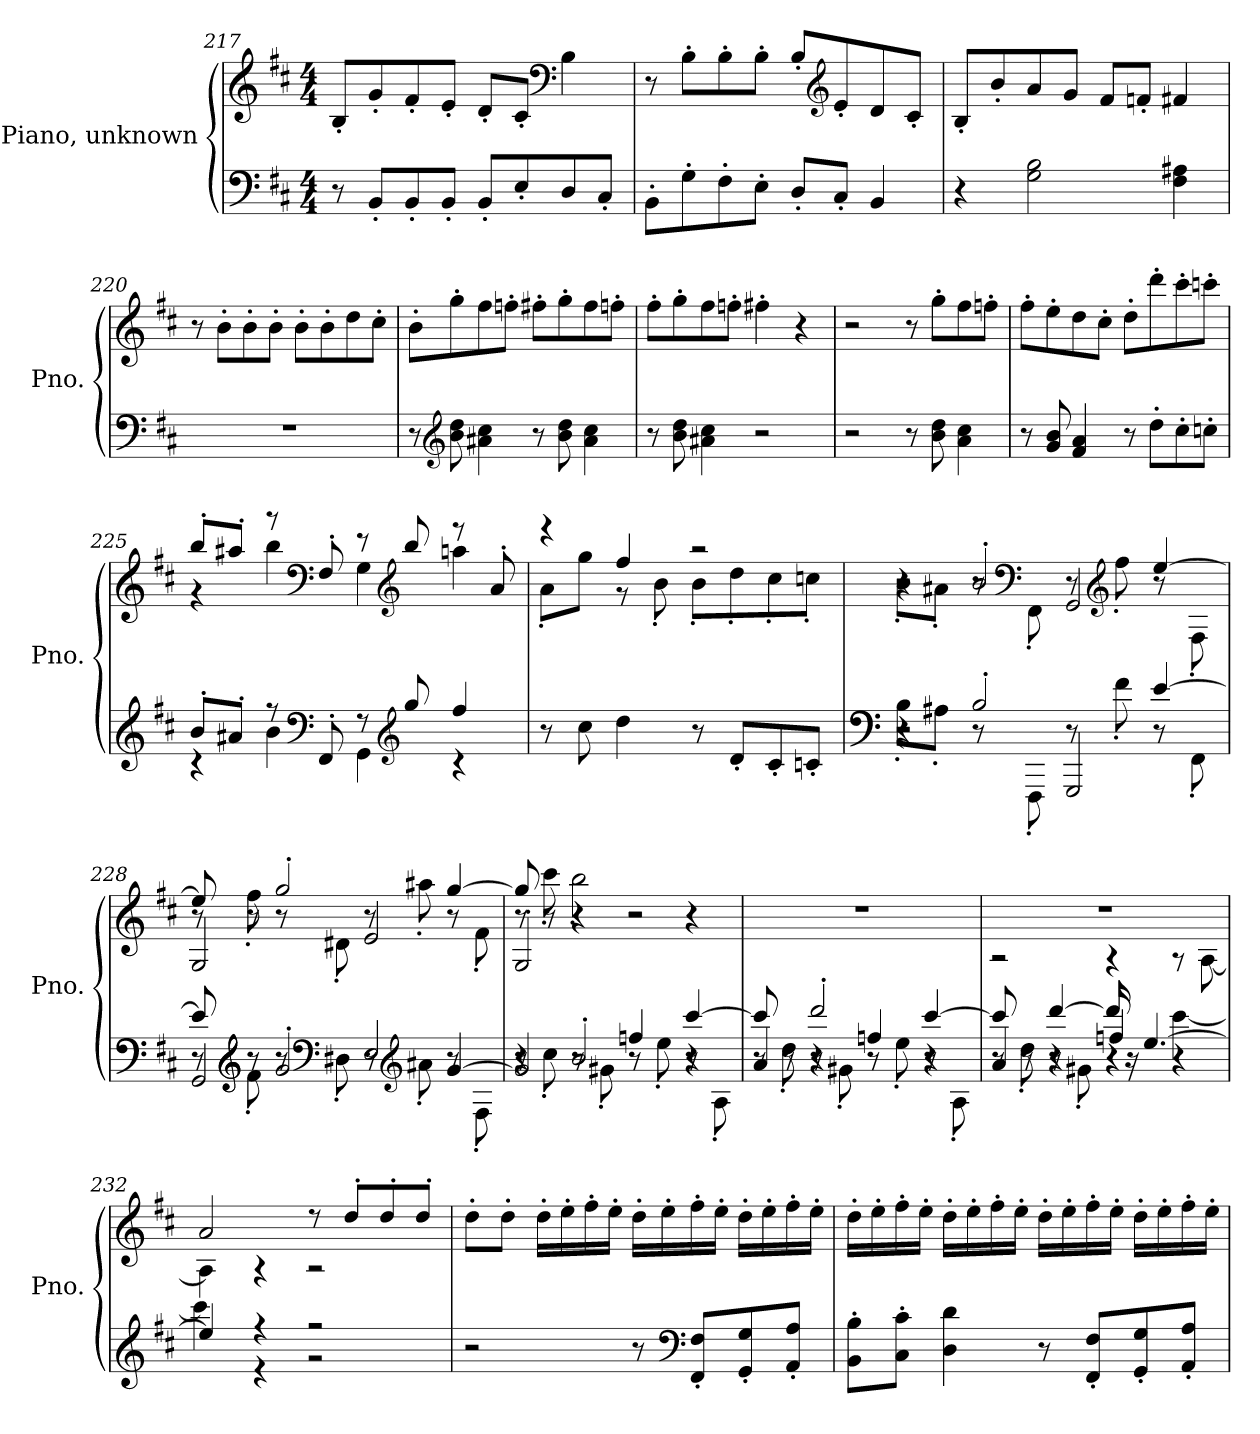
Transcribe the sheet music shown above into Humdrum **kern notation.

**kern	**kern
*part1	*part1
*staff2	*staff1
*I"Piano, unknown	*
*I'Pno.	*
*clefF4	*clefG2
*k[f#c#]	*k[f#c#]
*M4/4	*M4/4
=217	=217
8r	8B'/L
8BB'/L	8g'/
8BB'/	8f#'/
8BB'/J	8e'/J
8BB'/L	8d'/L
8E'/	8c#'/J
*	*clefF4
8D/	4B\
8C#'/J	.
!!LO:LB:g=z
=218	=218
8BB'\L	8r
8G'\	8B'\L
8F#'\	8B'\
8E'\J	8B'\J
8D'/L	8B'/L
*	*clefG2
8C#'/J	8e'/
4BB/	8d/
.	8c#'/J
=219	=219
4r	8B'/L
.	8b'/
2G\ 2B\	8a/
.	8g/J
.	8f#/L
.	8fn'/J
4F#\ 4A#X\	4f#X/
=220	=220
1r	8r
.	8b'\L
.	8b'\
.	8b'\J
.	8b'\L
.	8b'\
.	8dd\
.	8cc#'\J
=221	=221
8r	8b'\L
*clefG2	*
8b\ 8dd\	8gg'\
4a#X\ 4cc#\	8ff#\
.	8ffn'\J
8r	8ff#X'\L
8b\ 8dd\	8gg'\
4a#\ 4cc#\	8ff#\
.	8ffn'\J
!!LO:PB:g=z
=222	=222
8r	8ff#'\L
8b\ 8dd\	8gg'\
4a#X\ 4cc#\	8ff#\
.	8ffn'\J
2r	4ff#X'\
.	4r
=223	=223
2r	2r
8r	8r
8b\ 8dd\	8gg'\L
4a\ 4cc#\	8ff#\
.	8ffn'\J
=224	=224
8r	8ff#'\L
8g/ 8b/	8ee'\
4f#/ 4a/	8dd\
.	8cc#'\J
8r	8dd'\L
8dd'\L	8ddd'\
8cc#'\	8ccc#'\
8ccn'\J	8cccn'\J
=225	=225
*^	*^
8b'/L	4r	8bb'/L	4r
8a#X'/J	.	8aa#X'/J	.
8r	4b\	8r	4bb\
*clefF4	*	*clefF4	*
8FF#'/	.	8F#'/	.
8r	4GG\	8r	4G\
*clefG2	*	*clefG2	*
8gg/	.	8bb/	.
4ff#/	4r	8r	4aan\
.	.	8a'/	.
*v	*v	*	*
!!LO:LB:g=z	!!
=226	=226	=226
8r	4r	8a'\L
8cc#\	.	8gg\J
4dd\	4ff#/	8r
.	.	8b'\
8r	2r	8b'\L
8d'/L	.	8dd'\
8c#'/	.	8cc#'\
8cn'/J	.	8ccn'\J
*	*v	*v
=227	=227
*clefF4	*
*^	*^
*	*^	*	*^
4r	8B'\L	2r	4r	8b'\L	2r
.	8A#X'\J	.	.	8a#X'\J	.
2B'/	8r	.	2b'/	8r	.
*	*	*	*clefF4	*	*
.	8FFF#'\	.	.	8FF#'\	.
.	8r	2GGG/	.	8r	2GG/
*	*	*	*clefG2	*	*
.	8f#'\	.	.	8ff#'\	.
[4e/	8r	.	[4ee/	8r	.
.	8FF#'\	.	.	8F#'\	.
=228	=228	=228	=228	=228	=228
8e/]	8r	2GG/	8ee/]	8r	2G/
*clefG2	*	*	*	*	*
8r	8f#'\	.	8r	8ff#'\	.
2g'/	8r	.	2gg'/	8r	.
*clefF4	*	*	*	*	*
.	8D#X'\	.	.	8d#X'\	.
.	8r	2E/	.	8r	2e/
*clefG2	*	*	*	*	*
.	8a#X'\	.	.	8aa#X'\	.
[4g/	8r	.	[4gg/	8r	.
.	8F#'\	.	.	8f#'\	.
!!LO:LB:g=z	!!	!!
=229	=229	=229	=229	=229	=229
2g/]	8r	4r	8gg/]	8r	2G'/
.	8cc#'\	.	8r	8ccc#'\	.
.	8r	2b'/	4r	2bb'\	.
.	8g#X'\	.	.	.	.
4ffn/	8r	.	2r	.	2r
.	8ee'\	.	.	.	.
[4ccc#/	8r	4r	.	4r	.
.	8A'\	.	.	.	.
*	*	*	*v	*v	*v
=230	=230	=230	=230
8ccc#/]	8r	4a/	1r
8r	8dd'\	.	.
2ddd'/	8r	4r	.
.	8g#X'\	.	.
.	8r	4ffn/	.
.	8ee'\	.	.
[4ccc#/	8r	4r	.
.	8A'\	.	.
=231	=231	=231	=231
*	*	*	*^
8ccc#/]	8r	4a/	1r	2r
8r	8dd'\	.	.	.
[4ddd/	8r	4r	.	.
.	8g#X'\	.	.	.
16ddd/]	4r	4ffn/	.	4r
16r	.	.	.	.
[4.ee/	.	.	.	.
.	[4ccc#\	4r	.	8r
.	.	.	.	[8A\
*	*v	*v	*	*
=232	=232	=232	=232
4ee/]	4ccc#\]	2a/	4A\]
4r	4r	.	4r
2r	2r	8r	2r
.	.	8dd'/L	.
.	.	8dd'/	.
.	.	8dd'/J	.
*v	*v	*	*
*	*v	*v
!!LO:LB:g=z
=233	=233
2r	8dd'\L
.	8dd'\J
.	16dd'\LL
.	16ee'\
.	16ff#'\
.	16ee'\JJ
8r	16dd'\LL
.	16ee'\
*clefF4	*
8FF#/' 8F#/'L	16ff#'\
.	16ee'\JJ
8GG/' 8G/'	16dd'\LL
.	16ee'\
8AA/' 8A/'J	16ff#'\
.	16ee'\JJ
=234	=234
8BB\' 8B\'L	16dd'\LL
.	16ee'\
8C#\' 8c#\'J	16ff#'\
.	16ee'\JJ
4D\ 4d\	16dd'\LL
.	16ee'\
.	16ff#'\
.	16ee'\JJ
8r	16dd'\LL
.	16ee'\
8FF#/' 8F#/'L	16ff#'\
.	16ee'\JJ
8GG/' 8G/'	16dd'\LL
.	16ee'\
8AA/' 8A/'J	16ff#'\
.	16ee'\JJ
=	=
*-	*-
